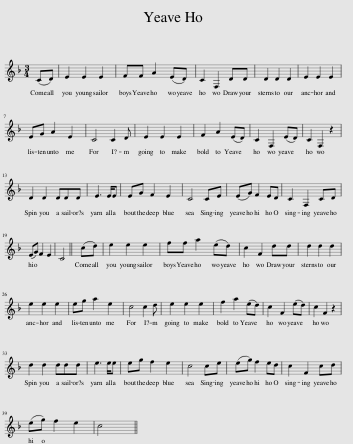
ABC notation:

X:1
L:1/8
M:3/4
I:linebreak $
K:F
V:1 treble
V:1
 (CD) | E2 E2 E2 | FF A2 (ED) | C2 F,2 DD | D2 D2 D2 | %5
 E2 E2 E2 |$ EG A2 E2 | C4 C2 D | E2 E2 E2 | F2 A2 (ED) | %10
 C2 F,2 (ED) | C2 F,2 z2 |$ D2 D2 DDD | E3 E/E | EG F2 E2 | %15
 C4 CE | (EG) F2 ED | C2 F,2 CD |$ (EG) F2 E2 | C4 || %20
 (cd) | e2 e2 e2 | ff a2 (ed) | c2 F2 dd | d2 d2 d2 |$ %25
 e2 e2 e2 | eg a2 e2 | c4 c2 d | e2 e2 e2 | f2 a2 (ed) | %30
 c2 F2 (ed) | c2 F2 z2 |$ d2 d2 ddd | e3 e/e | eg f2 e2 | %35
 c4 ce | (eg) f2 ed | c2 F2 cd |$ (eg) f2 e2 | c4 || %40
